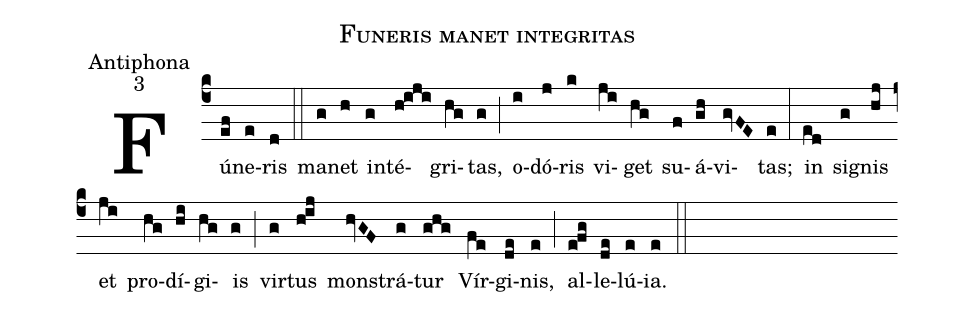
name:Funeris manet integritas;
office-part:Antiphona;
mode:3;
%%
(c4) Fú(ef)ne(e)ris(d) (::)
ma(g)net(h) in(g)té(h!iji)gri(hg)tas,(g) (;) o(i)dó(j)ris(k) vi(ji)get(hg) su(f)á(gh)vi(gvFE)tas;(e) (:)
in(ed) si(g)gnis(hj) et(ji) pro(hg)dí(hi)gi(hg)is(g) (;) vir(g)tus(h!ij) mon(hvGF)strá(g)tur(ghg) Vír(fe)gi(de)nis,(e) (;) al(e!fg)le(de)lú(e)ia.(e) (::)
